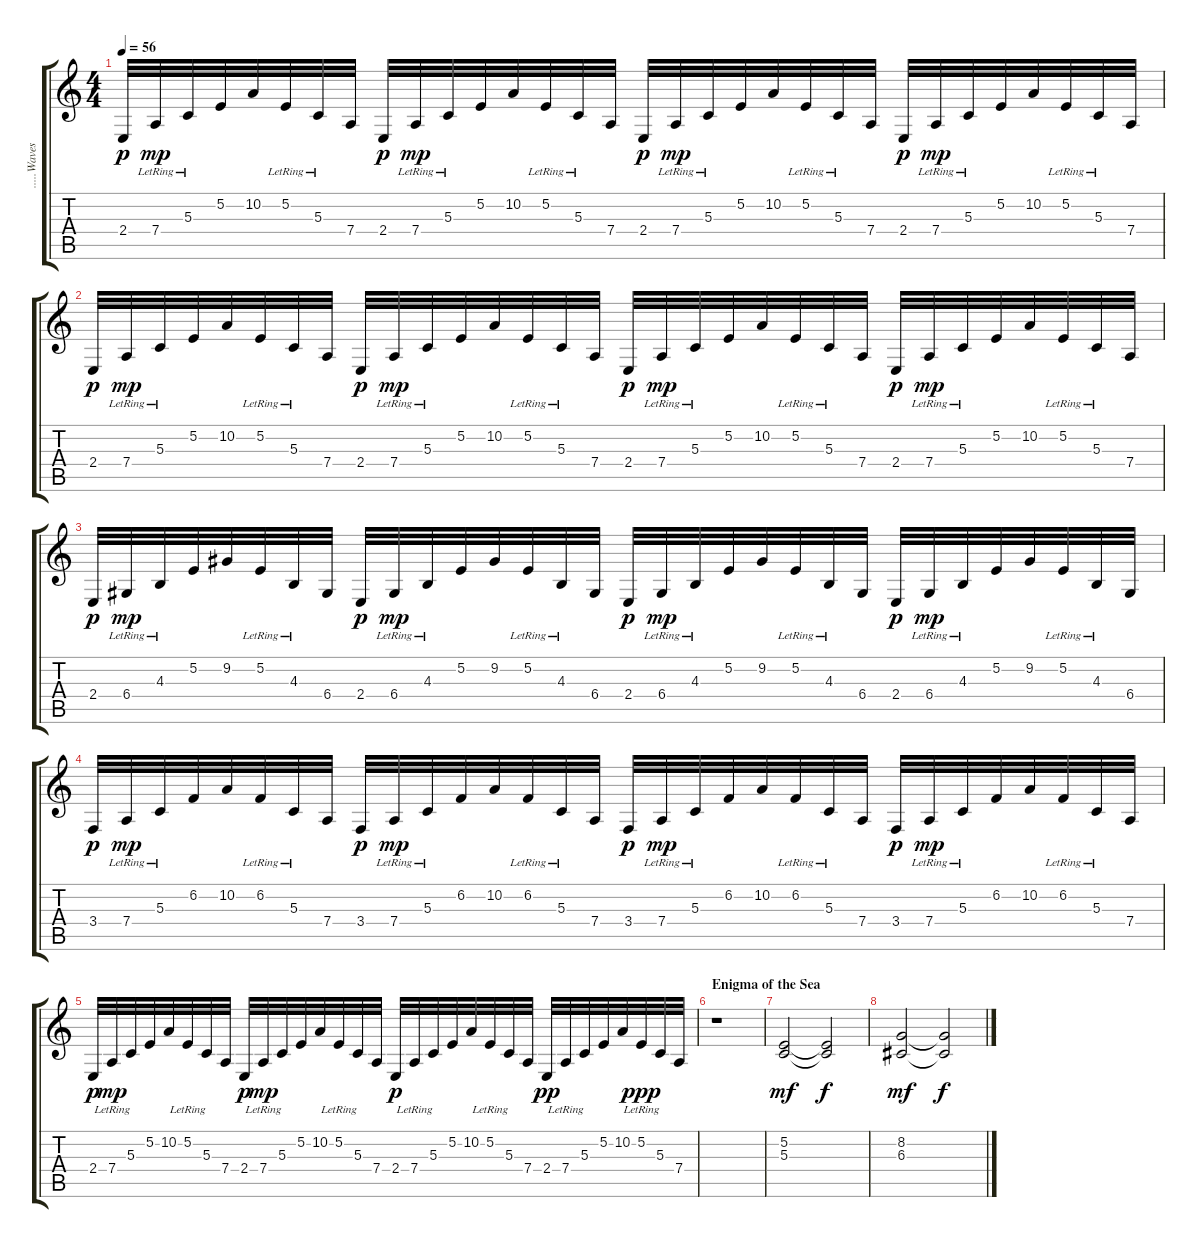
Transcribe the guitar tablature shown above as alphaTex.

\track (".....Waves....." ".....Waves") {instrument acousticgrandpiano}
\staff {score tabs}
\tuning (E4 B3 G3 D3 A2 E2) {hide}
\ts (4 4)
\tempo 56
\clef g2
\ks c
2.4.32{dy p} 7.4{lr}.32{dy mp} 5.3{lr}.32 5.2.32 10.2.32 5.2{lr}.32 5.3{lr}.32 7.4.32 2.4.32{dy p} 7.4{lr}.32{dy mp} 5.3{lr}.32 5.2.32 10.2.32 5.2{lr}.32 5.3{lr}.32 7.4.32 2.4.32{dy p} 7.4{lr}.32{dy mp} 5.3{lr}.32 5.2.32 10.2.32 5.2{lr}.32 5.3{lr}.32 7.4.32 2.4.32{dy p} 7.4{lr}.32{dy mp} 5.3{lr}.32 5.2.32 10.2.32 5.2{lr}.32 5.3{lr}.32 7.4.32 |
2.4.32{dy p} 7.4{lr}.32{dy mp} 5.3{lr}.32 5.2.32 10.2.32 5.2{lr}.32 5.3{lr}.32 7.4.32 2.4.32{dy p} 7.4{lr}.32{dy mp} 5.3{lr}.32 5.2.32 10.2.32 5.2{lr}.32 5.3{lr}.32 7.4.32 2.4.32{dy p} 7.4{lr}.32{dy mp} 5.3{lr}.32 5.2.32 10.2.32 5.2{lr}.32 5.3{lr}.32 7.4.32 2.4.32{dy p} 7.4{lr}.32{dy mp} 5.3{lr}.32 5.2.32 10.2.32 5.2{lr}.32 5.3{lr}.32 7.4.32 |
2.4.32{dy p} 6.4{lr}.32{dy mp} 4.3{lr}.32 5.2.32 9.2.32 5.2{lr}.32 4.3{lr}.32 6.4.32 2.4.32{dy p} 6.4{lr}.32{dy mp} 4.3{lr}.32 5.2.32 9.2.32 5.2{lr}.32 4.3{lr}.32 6.4.32 2.4.32{dy p} 6.4{lr}.32{dy mp} 4.3{lr}.32 5.2.32 9.2.32 5.2{lr}.32 4.3{lr}.32 6.4.32 2.4.32{dy p} 6.4{lr}.32{dy mp} 4.3{lr}.32 5.2.32 9.2.32 5.2{lr}.32 4.3{lr}.32 6.4.32 |
3.4.32{dy p} 7.4{lr}.32{dy mp} 5.3{lr}.32 6.2.32 10.2.32 6.2{lr}.32 5.3{lr}.32 7.4.32 3.4.32{dy p} 7.4{lr}.32{dy mp} 5.3{lr}.32 6.2.32 10.2.32 6.2{lr}.32 5.3{lr}.32 7.4.32 3.4.32{dy p} 7.4{lr}.32{dy mp} 5.3{lr}.32 6.2.32 10.2.32 6.2{lr}.32 5.3{lr}.32 7.4.32 3.4.32{dy p} 7.4{lr}.32{dy mp} 5.3{lr}.32 6.2.32 10.2.32 6.2{lr}.32 5.3{lr}.32 7.4.32 |
2.4.32{dy p} 7.4{lr}.32{dy mp} 5.3{lr}.32 5.2.32 10.2.32 5.2{lr}.32 5.3{lr}.32 7.4.32 2.4.32{dy p} 7.4{lr}.32{dy mp} 5.3{lr}.32 5.2.32 10.2.32 5.2{lr}.32 5.3{lr}.32 7.4.32 2.4.32{dy p} 7.4{lr}.32 5.3{lr}.32 5.2.32 10.2.32 5.2{lr}.32 5.3{lr}.32 7.4.32 2.4.32{dy pp} 7.4{lr}.32 5.3{lr}.32 5.2.32 10.2.32 5.2{lr}.32{dy ppp} 5.3{lr}.32 7.4.32 |
\section ("" "Enigma of the Sea")
r.1 |
(5.2 5.3).2{dy mf volume 6 instrument stringensemble1} (5.2{t} 5.3{t}).2{dy f volume 2} |
(8.2 6.3).2{dy mf volume 6 instrument stringensemble1} (8.2{t} 6.3{t}).2{dy f volume 2}
